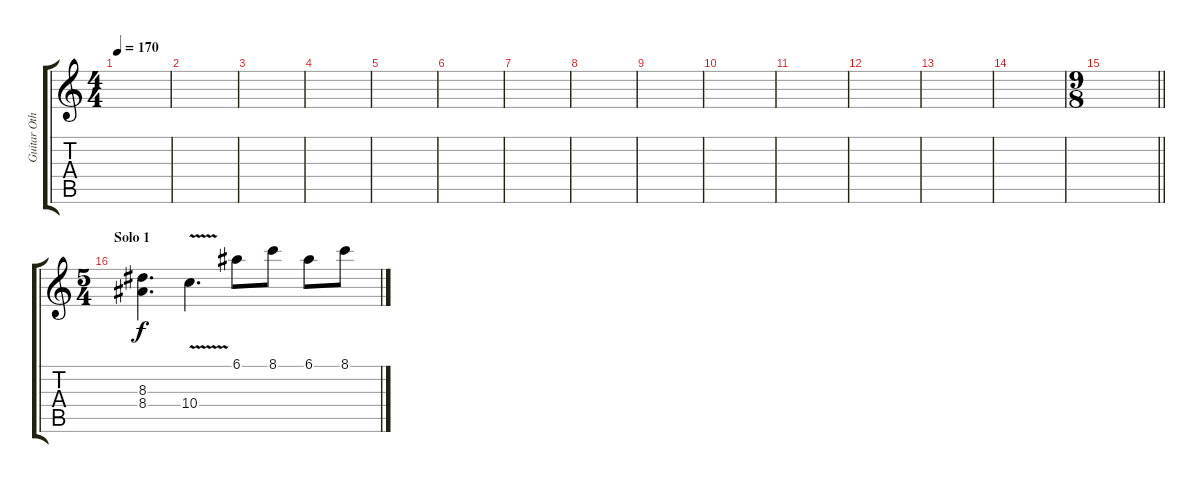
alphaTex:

\track ("Guitar Others" "Guitar Oth") {instrument distortionguitar}
\staff {score tabs}
\tuning (E4 B3 G3 D3 A2 E2) {hide}
\ts (4 4)
\tempo 170
\clef g2
\ks c
|
|
|
|
|
|
|
|
|
|
|
|
|
|
\ts (9 8)
\barLineRight lightlight
|
\ts (5 4)
\section ("" "Solo 1")
(8.3 8.4).4{d} 10.4{v}.4{d} 6.1.8 8.1.8 6.1.8 8.1.8
